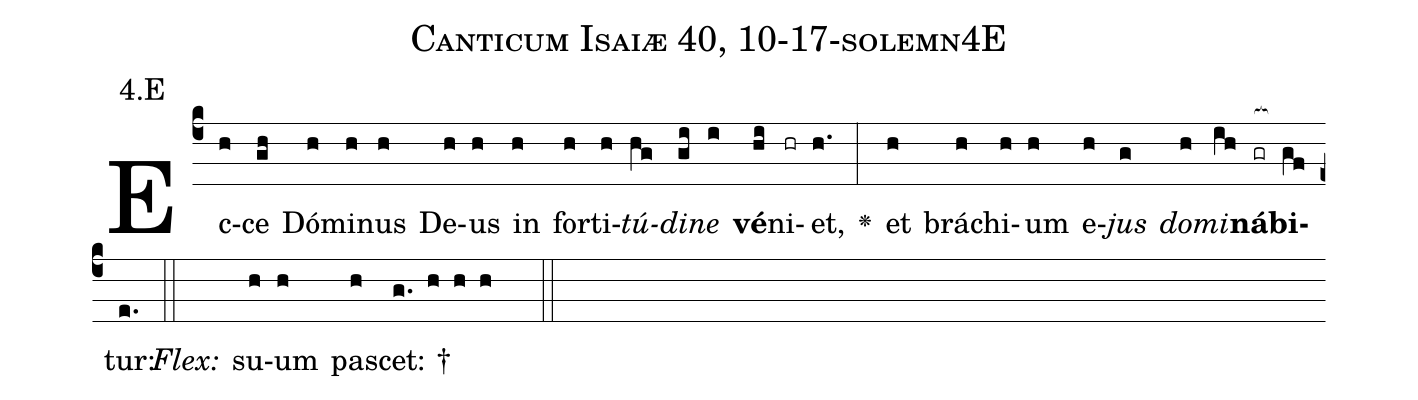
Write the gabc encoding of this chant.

name: Canticum Isaiæ 40, 10-17-solemn4E;
annotation: 4.E;
%%
(c4)Ec(h)ce(gh) Dó(h)mi(h)nus(h) De(h)us(h) in(h) for(h)ti(h)<i>tú</i>(hg)<i>di</i>(gi)<i>ne</i>(i) <b>vé</b>(hi)ni(hr)et,(h.) <v>\greheightstar</v>(:) et(h) brá(h)chi(h)um(h) e(h)<i>jus</i>(g) <i>do</i>(h)<i>mi</i>(ih)<b>ná</b>(gr[ocb:1{])<b>bi</b>(gf[ocb:0}])tur:(e.) (::)
<i>Flex:</i>()  su(h)um(h) pa(h)scet: †(g. h h h  ::)

%E(h) u(g) o(h) u(ih) a(gf) e.(e.) (::)
